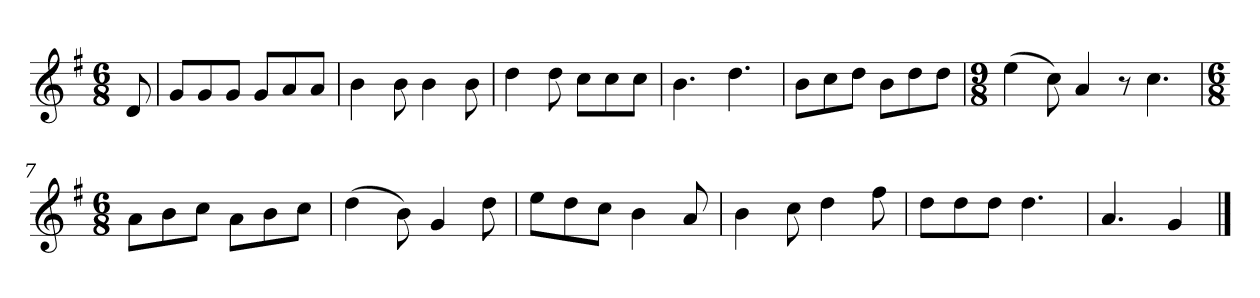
**kern
*part1
*staff1
*k[f#]
*M6/8
*MM120
=
8d
=1
8gL
8g
8gJ
8gL
8a
8aJ
=2
4b
8b
4b
8b
=3
4dd
8dd
8ccL
8cc
8ccJ
=4
4.b
4.dd
=5
8bL
8cc
8ddJ
8bL
8dd
8ddJ
=6
*M9/8
(4ee
8cc)
4a
8r
4.cc
=7
*M6/8
8aL
8b
8ccJ
8aL
8b
8ccJ
=8
(4dd
8b)
4g
8dd
=9
8eeL
8dd
8ccJ
4b
8a
=10
4b
8cc
4dd
8ff#
=11
8ddL
8dd
8ddJ
4.dd
=12
4.a
4g
==
*-
